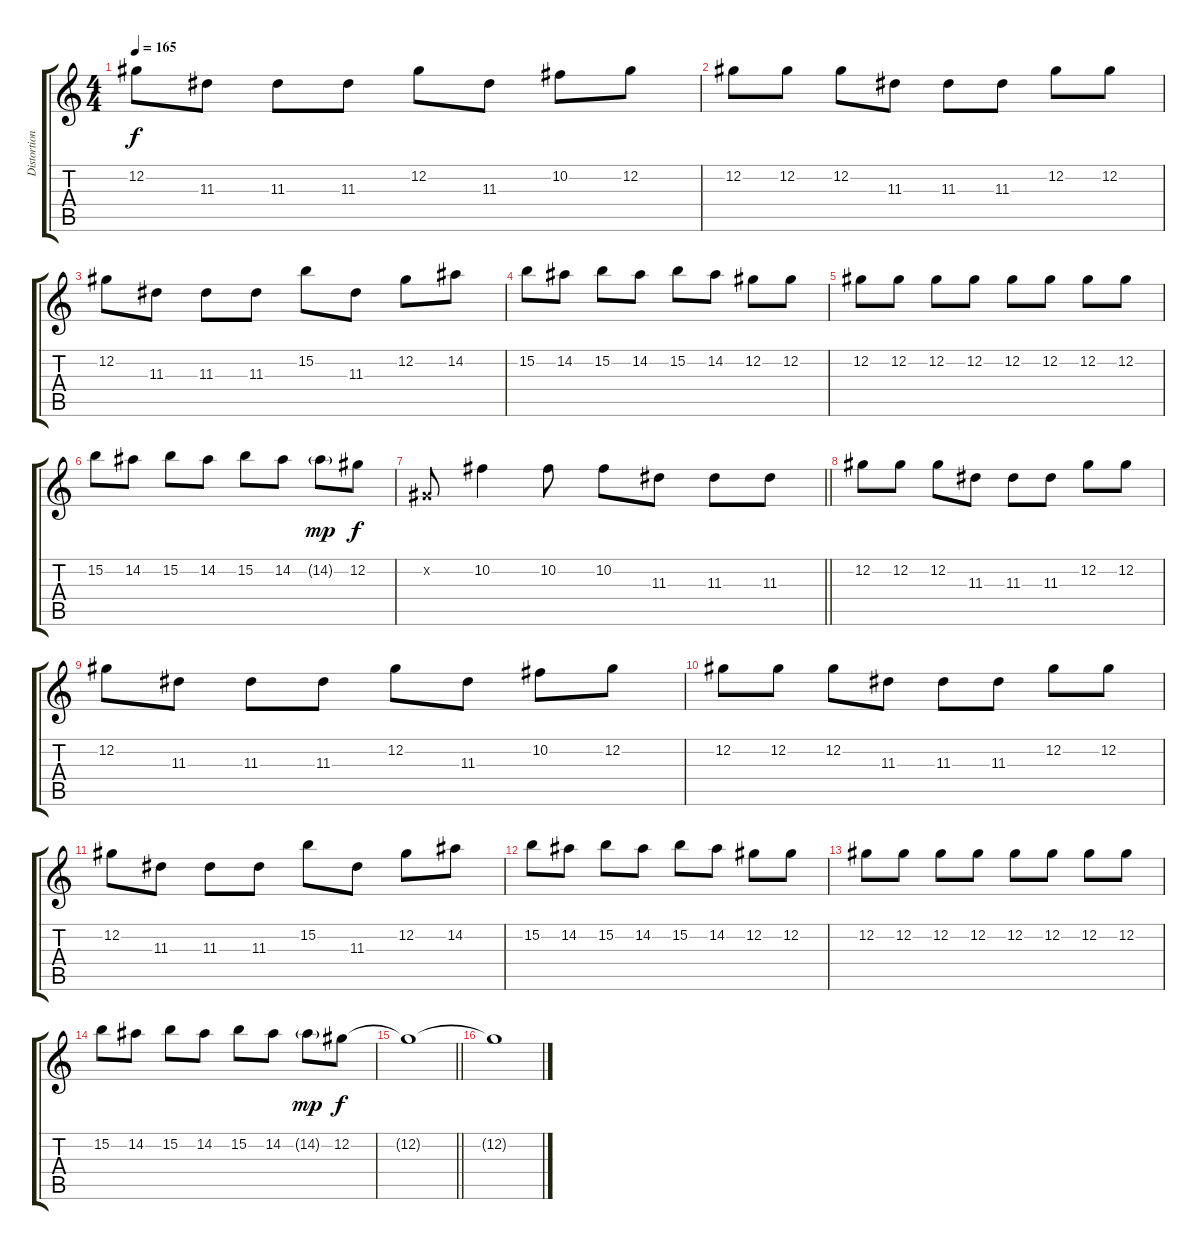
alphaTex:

\track ("Distortion Guitar 2" "Distortion") {instrument distortionguitar}
\staff {score tabs}
\tuning (Db4 Ab3 E3 B2 Gb2 B1) {hide}
\ts (4 4)
\tempo 165
\clef g2
\ks c
12.2.8{dy f} 11.3.8 11.3.8 11.3.8 12.2.8 11.3.8 10.2.8 12.2.8 |
12.2.8 12.2.8 12.2.8 11.3.8 11.3.8 11.3.8 12.2.8 12.2.8 |
12.2.8 11.3.8 11.3.8 11.3.8 15.2.8 11.3.8 12.2.8 14.2.8 |
15.2.8 14.2.8 15.2.8 14.2.8 15.2.8 14.2.8 12.2.8 12.2.8 |
12.2.8 12.2.8 12.2.8 12.2.8 12.2.8 12.2.8 12.2.8 12.2.8 |
15.2.8 14.2.8 15.2.8 14.2.8 15.2.8 14.2.8 14.2{g}.8{dy mp} 12.2.8{dy f} |
\barLineRight lightlight
0.2{x}.8 10.2.4 10.2.8 10.2.8 11.3.8 11.3.8 11.3.8 |
12.2.8 12.2.8 12.2.8 11.3.8 11.3.8 11.3.8 12.2.8 12.2.8 |
12.2.8 11.3.8 11.3.8 11.3.8 12.2.8 11.3.8 10.2.8 12.2.8 |
12.2.8 12.2.8 12.2.8 11.3.8 11.3.8 11.3.8 12.2.8 12.2.8 |
12.2.8 11.3.8 11.3.8 11.3.8 15.2.8 11.3.8 12.2.8 14.2.8 |
15.2.8 14.2.8 15.2.8 14.2.8 15.2.8 14.2.8 12.2.8 12.2.8 |
12.2.8 12.2.8 12.2.8 12.2.8 12.2.8 12.2.8 12.2.8 12.2.8 |
15.2.8 14.2.8 15.2.8 14.2.8 15.2.8 14.2.8 14.2{g}.8{dy mp} 12.2.8{dy f} |
\barLineRight lightlight
12.2{t}.1{volume 0} |
12.2{t}.1
